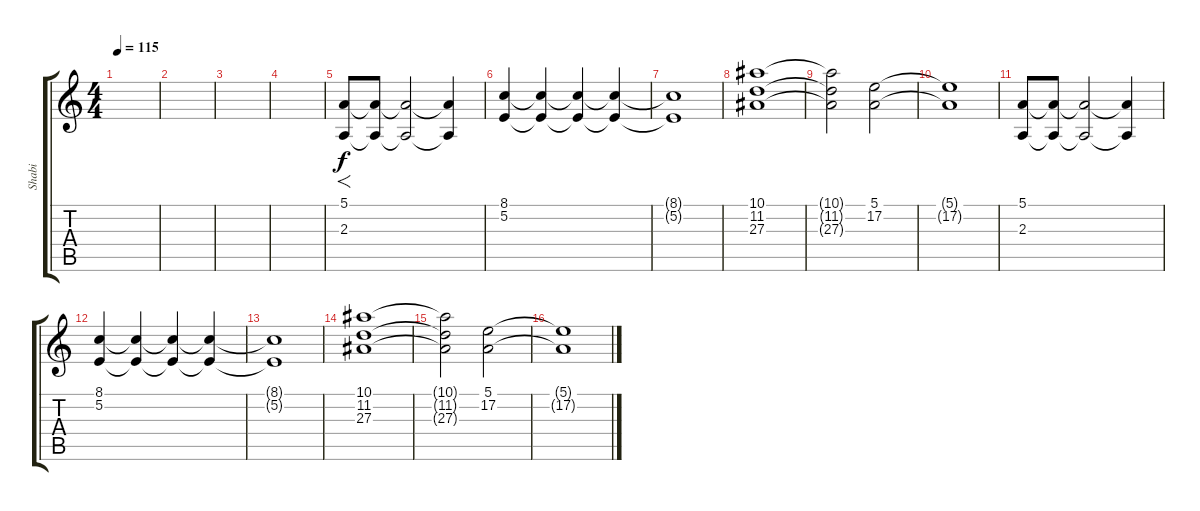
\track ("Shabi" "Shabi") {instrument stringensemble1}
\staff {score tabs}
\tuning (E4 B3 G3 D3 A2 E2) {hide}
\ts (4 4)
\tempo 115
\clef g2
\ks c
|
|
|
|
(5.1 2.3).8{f} (5.1{t} 2.3{t}).8 (5.1{t} 2.3{t}).2 (5.1{t} 2.3{t}).4 |
(8.1 5.2).4 (8.1{t} 5.2{t}).4 (8.1{t} 5.2{t}).4 (8.1{t} 5.2{t}).4 |
(8.1{t} 5.2{t}).1 |
(10.1 11.2 27.3).1 |
(10.1{t} 11.2{t} 27.3{t}).2 (5.1 17.2).2 |
(5.1{t} 17.2{t}).1 |
(5.1 2.3).8 (5.1{t} 2.3{t}).8 (5.1{t} 2.3{t}).2 (5.1{t} 2.3{t}).4 |
(8.1 5.2).4 (8.1{t} 5.2{t}).4 (8.1{t} 5.2{t}).4 (8.1{t} 5.2{t}).4 |
(8.1{t} 5.2{t}).1 |
(10.1 11.2 27.3).1 |
(10.1{t} 11.2{t} 27.3{t}).2 (5.1 17.2).2 |
(5.1{t} 17.2{t}).1
